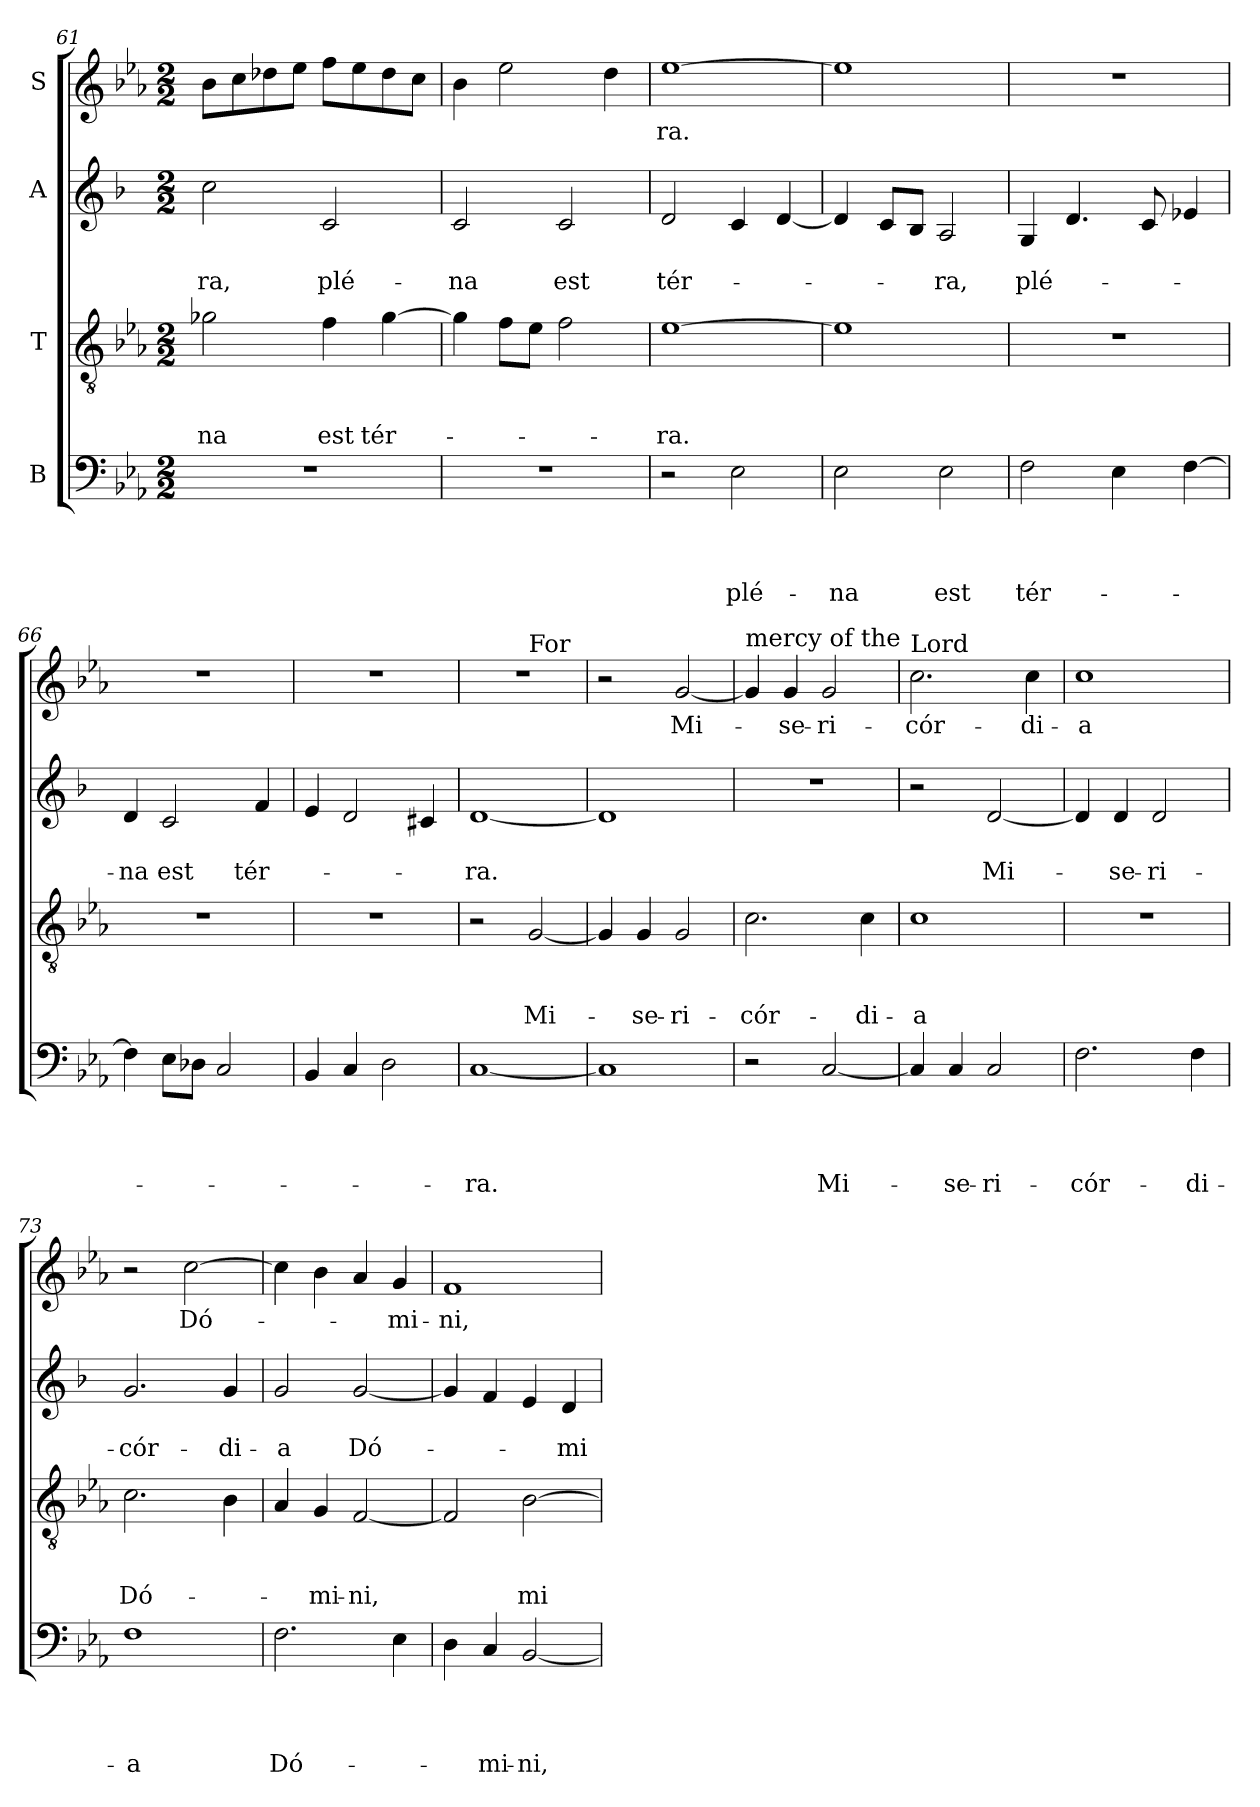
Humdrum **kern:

**kern	**text	**text	**text	**text	**kern	**text	**text	**text	**kern	**text	**text	**kern	**text
*part4	*part4	*part4	*part4	*part4	*part3	*part3	*part3	*part3	*part2	*part2	*part2	*part1	*part1
*staff4	*staff4	*staff4	*staff4	*staff4	*staff3	*staff3	*staff3	*staff3	*staff2	*staff2	*staff2	*staff1	*staff1
*I"B	*	*	*	*	*I"T	*	*	*	*I"A	*	*	*I"S	*
!!LO:PB:g=z
*clefF4	*	*	*	*	*clefGv2	*	*	*	*clefG2	*	*	*clefG2	*
*	*	*	*	*	*	*	*	*	*ITrd1c2	*	*	*	*
*k[b-e-a-]	*	*	*	*	*k[b-e-a-]	*	*	*	*k[b-e-a-]	*	*	*k[b-e-a-]	*
*E-:	*	*	*	*	*E-:	*	*	*	*E-:	*	*	*E-:	*
*M2/2	*	*	*	*	*M2/2	*	*	*	*M2/2	*	*	*M2/2	*
=61	=61	=61	=61	=61	=61	=61	=61	=61	=61	=61	=61	=61	=61
!	!	!	!	!	!	!	!	!LO:LY:b	!	!	!LO:LY:b	!	!
1r	.	.	.	.	2g-\	.	.	-na	2b-\	.	-ra,	8b-\L	.
.	.	.	.	.	.	.	.	.	.	.	.	8cc\	.
.	.	.	.	.	.	.	.	.	.	.	.	8dd-\	.
.	.	.	.	.	.	.	.	.	.	.	.	8ee-\J	.
!	!	!	!	!	!	!	!	!LO:LY:b	!	!	!LO:LY:b	!	!
.	.	.	.	.	4f\	.	.	est	2B-/	.	plé-	8ff\L	.
.	.	.	.	.	.	.	.	.	.	.	.	8ee-\	.
!	!	!	!	!	!	!	!	!LO:LY:b	!	!	!	!	!
.	.	.	.	.	[4g-\	.	.	tér-	.	.	.	8dd-\	.
.	.	.	.	.	.	.	.	.	.	.	.	8cc\J	.
=62	=62	=62	=62	=62	=62	=62	=62	=62	=62	=62	=62	=62	=62
!	!	!	!	!	!	!	!	!	!	!	!LO:LY:b	!	!
1r	.	.	.	.	4g-\]	.	.	.	2B-/	.	-na	4b-\	.
.	.	.	.	.	8f\L	.	.	.	.	.	.	2ee-\	.
.	.	.	.	.	8e-\J	.	.	.	.	.	.	.	.
!	!	!	!	!	!	!	!	!	!	!	!LO:LY:b	!	!
.	.	.	.	.	2f\	.	.	.	2B-/	.	est	.	.
.	.	.	.	.	.	.	.	.	.	.	.	4dd\	.
=63	=63	=63	=63	=63	=63	=63	=63	=63	=63	=63	=63	=63	=63
!	!	!	!	!	!	!	!	!LO:LY:b	!	!	!LO:LY:b	!	!LO:LY:b
2r	.	.	.	.	[1e-	.	.	-ra.	2c/	.	tér-	[1ee-	-ra.
!	!	!	!	!LO:LY:b	!	!	!	!	!	!	!	!	!
2E-\	.	.	.	plé-	.	.	.	.	4B-/	.	.	.	.
.	.	.	.	.	.	.	.	.	[4c/	.	.	.	.
=64	=64	=64	=64	=64	=64	=64	=64	=64	=64	=64	=64	=64	=64
!	!	!	!	!LO:LY:b	!	!	!	!	!	!	!	!	!
2E-\	.	.	.	-na	1e-]	.	.	.	4c/]	.	.	1ee-]	.
.	.	.	.	.	.	.	.	.	8B-/L	.	.	.	.
.	.	.	.	.	.	.	.	.	8A-/J	.	.	.	.
!	!	!	!	!LO:LY:b	!	!	!	!	!	!	!LO:LY:b	!	!
2E-\	.	.	.	est	.	.	.	.	2G/	.	-ra,	.	.
=65	=65	=65	=65	=65	=65	=65	=65	=65	=65	=65	=65	=65	=65
!	!	!	!	!LO:LY:b	!	!	!	!	!	!	!LO:LY:b	!	!
2F\	.	.	.	tér-	1r	.	.	.	4F/	.	plé-	1r	.
.	.	.	.	.	.	.	.	.	4.c/	.	.	.	.
4E-\	.	.	.	.	.	.	.	.	.	.	.	.	.
.	.	.	.	.	.	.	.	.	8B-/	.	.	.	.
[4F\	.	.	.	.	.	.	.	.	4d-/	.	.	.	.
!!LO:LB:g=z
=66	=66	=66	=66	=66	=66	=66	=66	=66	=66	=66	=66	=66	=66
!	!	!	!	!	!	!	!	!	!	!	!LO:LY:b	!	!
4F\]	.	.	.	.	1r	.	.	.	4c/	.	-na	1r	.
!	!	!	!	!	!	!	!	!	!	!	!LO:LY:b	!	!
8E-\L	.	.	.	.	.	.	.	.	2B-/	.	est	.	.
8D-\J	.	.	.	.	.	.	.	.	.	.	.	.	.
2C/	.	.	.	.	.	.	.	.	.	.	.	.	.
!	!	!	!	!	!	!	!	!	!	!	!LO:LY:b	!	!
.	.	.	.	.	.	.	.	.	4e-/	.	tér-	.	.
=67	=67	=67	=67	=67	=67	=67	=67	=67	=67	=67	=67	=67	=67
4BB-/	.	.	.	.	1r	.	.	.	4d/	.	.	1r	.
4C/	.	.	.	.	.	.	.	.	2c/	.	.	.	.
2D\	.	.	.	.	.	.	.	.	.	.	.	.	.
.	.	.	.	.	.	.	.	.	4B/	.	.	.	.
=68	=68	=68	=68	=68	=68	=68	=68	=68	=68	=68	=68	=68	=68
!	!	!	!	!LO:LY:b	!	!	!	!	!	!	!LO:LY:b	!	!
*	*	*	*	*	*	*	*	*	*	*	*	*^	*
[1C	.	.	.	-ra.	2r	.	.	.	[1c	.	-ra.	1r	2ryy	.
!	!	!	!	!	!	!	!	!	!	!	!	!	!LO:TX:a:t=For	!
!	!	!	!	!	!	!	!	!LO:LY:b	!	!	!	!	!	!
.	.	.	.	.	[2G/	.	.	Mi-	.	.	.	.	2ryy	.
=69	=69	=69	=69	=69	=69	=69	=69	=69	=69	=69	=69	=69	=69	=69
!	!	!	!	!	!	!	!	!	!	!	!	!LO:TX:a:t=from the	!	!
*	*	*	*	*	*	*	*	*	*	*	*	*v	*v	*
1C]	.	.	.	.	4G/]	.	.	.	1c]	.	.	2r	.
!	!	!	!	!	!	!	!	!LO:LY:b	!	!	!	!	!
.	.	.	.	.	4G/	.	.	-se-	.	.	.	.	.
!	!	!	!	!	!	!	!	!LO:LY:b	!	!	!	!	!LO:LY:b
.	.	.	.	.	2G/	.	.	-ri-	.	.	.	[2g/	Mi-
=70	=70	=70	=70	=70	=70	=70	=70	=70	=70	=70	=70	=70	=70
!	!	!	!	!	!	!	!	!	!	!	!	!LO:TX:a:t=mercy of the	!
!	!	!	!	!	!	!	!	!LO:LY:b	!	!	!	!	!
2r	.	.	.	.	2.c\	.	.	-cór-	1r	.	.	4g/]	.
!	!	!	!	!	!	!	!	!	!	!	!	!	!LO:LY:b
.	.	.	.	.	.	.	.	.	.	.	.	4g/	-se-
!	!	!	!	!LO:LY:b	!	!	!	!	!	!	!	!	!LO:LY:b
[2C/	.	.	.	Mi-	.	.	.	.	.	.	.	2g/	-ri-
!	!	!	!	!	!	!	!	!LO:LY:b	!	!	!	!	!
.	.	.	.	.	4c\	.	.	-di-	.	.	.	.	.
=71	=71	=71	=71	=71	=71	=71	=71	=71	=71	=71	=71	=71	=71
!	!	!	!	!	!	!	!	!	!	!	!	!LO:TX:a:t=Lord	!
!	!	!	!	!	!	!	!	!LO:LY:b	!	!	!	!	!LO:LY:b
4C/]	.	.	.	.	1c	.	.	-a	2r	.	.	2.cc\	-cór-
!	!	!	!	!LO:LY:b	!	!	!	!	!	!	!	!	!
4C/	.	.	.	-se-	.	.	.	.	.	.	.	.	.
!	!	!	!	!LO:LY:b	!	!	!	!	!	!	!LO:LY:b	!	!
2C/	.	.	.	-ri-	.	.	.	.	[2c/	.	Mi-	.	.
!	!	!	!	!	!	!	!	!	!	!	!	!	!LO:LY:b
.	.	.	.	.	.	.	.	.	.	.	.	4cc\	-di-
!!LO:PB:g=z
=72	=72	=72	=72	=72	=72	=72	=72	=72	=72	=72	=72	=72	=72
!	!	!	!	!LO:LY:b	!	!	!	!	!	!	!	!	!LO:LY:b
2.F\	.	.	.	-cór-	1r	.	.	.	4c/]	.	.	1cc	-a
!	!	!	!	!	!	!	!	!	!	!	!LO:LY:b	!	!
.	.	.	.	.	.	.	.	.	4c/	.	-se-	.	.
!	!	!	!	!	!	!	!	!	!	!	!LO:LY:b	!	!
.	.	.	.	.	.	.	.	.	2c/	.	-ri-	.	.
!	!	!	!	!LO:LY:b	!	!	!	!	!	!	!	!	!
4F\	.	.	.	-di-	.	.	.	.	.	.	.	.	.
=73	=73	=73	=73	=73	=73	=73	=73	=73	=73	=73	=73	=73	=73
!	!	!	!	!LO:LY:b	!	!	!	!LO:LY:b	!	!	!LO:LY:b	!	!
1F	.	.	.	-a	2.c\	.	.	Dó-	2.f/	.	-cór-	2r	.
!	!	!	!	!	!	!	!	!	!	!	!	!	!LO:LY:b
.	.	.	.	.	.	.	.	.	.	.	.	[2cc\	Dó-
!	!	!	!	!	!	!	!	!	!	!	!LO:LY:b	!	!
.	.	.	.	.	4B-\	.	.	.	4f/	.	-di-	.	.
=74	=74	=74	=74	=74	=74	=74	=74	=74	=74	=74	=74	=74	=74
!	!	!	!	!LO:LY:b	!	!	!	!	!	!	!LO:LY:b	!	!
2.F\	.	.	.	Dó-	4A-/	.	.	.	2f/	.	-a	4cc\]	.
!	!	!	!	!	!	!	!	!LO:LY:b	!	!	!	!	!
.	.	.	.	.	4G/	.	.	-mi-	.	.	.	4b-\	.
!	!	!	!	!	!	!	!	!LO:LY:b	!	!	!LO:LY:b	!	!
.	.	.	.	.	[2F/	.	.	-ni,	[2f/	.	Dó-	4a-/	.
!	!	!	!	!	!	!	!	!	!	!	!	!	!LO:LY:b
4E-\	.	.	.	.	.	.	.	.	.	.	.	4g/	-mi-
=75	=75	=75	=75	=75	=75	=75	=75	=75	=75	=75	=75	=75	=75
!	!	!	!	!	!	!	!	!	!	!	!	!	!LO:LY:b
4D\	.	.	.	.	2F/]	.	.	.	4f/]	.	.	1f	-ni,
!	!	!	!	!LO:LY:b	!	!	!	!	!	!	!	!	!
4C/	.	.	.	-mi-	.	.	.	.	4e-/	.	.	.	.
!	!	!	!	!LO:LY:b	!	!	!	!LO:LY:b	!	!	!	!	!
[2BB-/	.	.	.	-ni,	[2B-\	.	.	mi-	4d/	.	.	.	.
!	!	!	!	!	!	!	!	!	!	!	!LO:LY:b	!	!
.	.	.	.	.	.	.	.	.	4c/	.	-mi-	.	.
=	=	=	=	=	=	=	=	=	=	=	=	=	=
*-	*-	*-	*-	*-	*-	*-	*-	*-	*-	*-	*-	*-	*-
